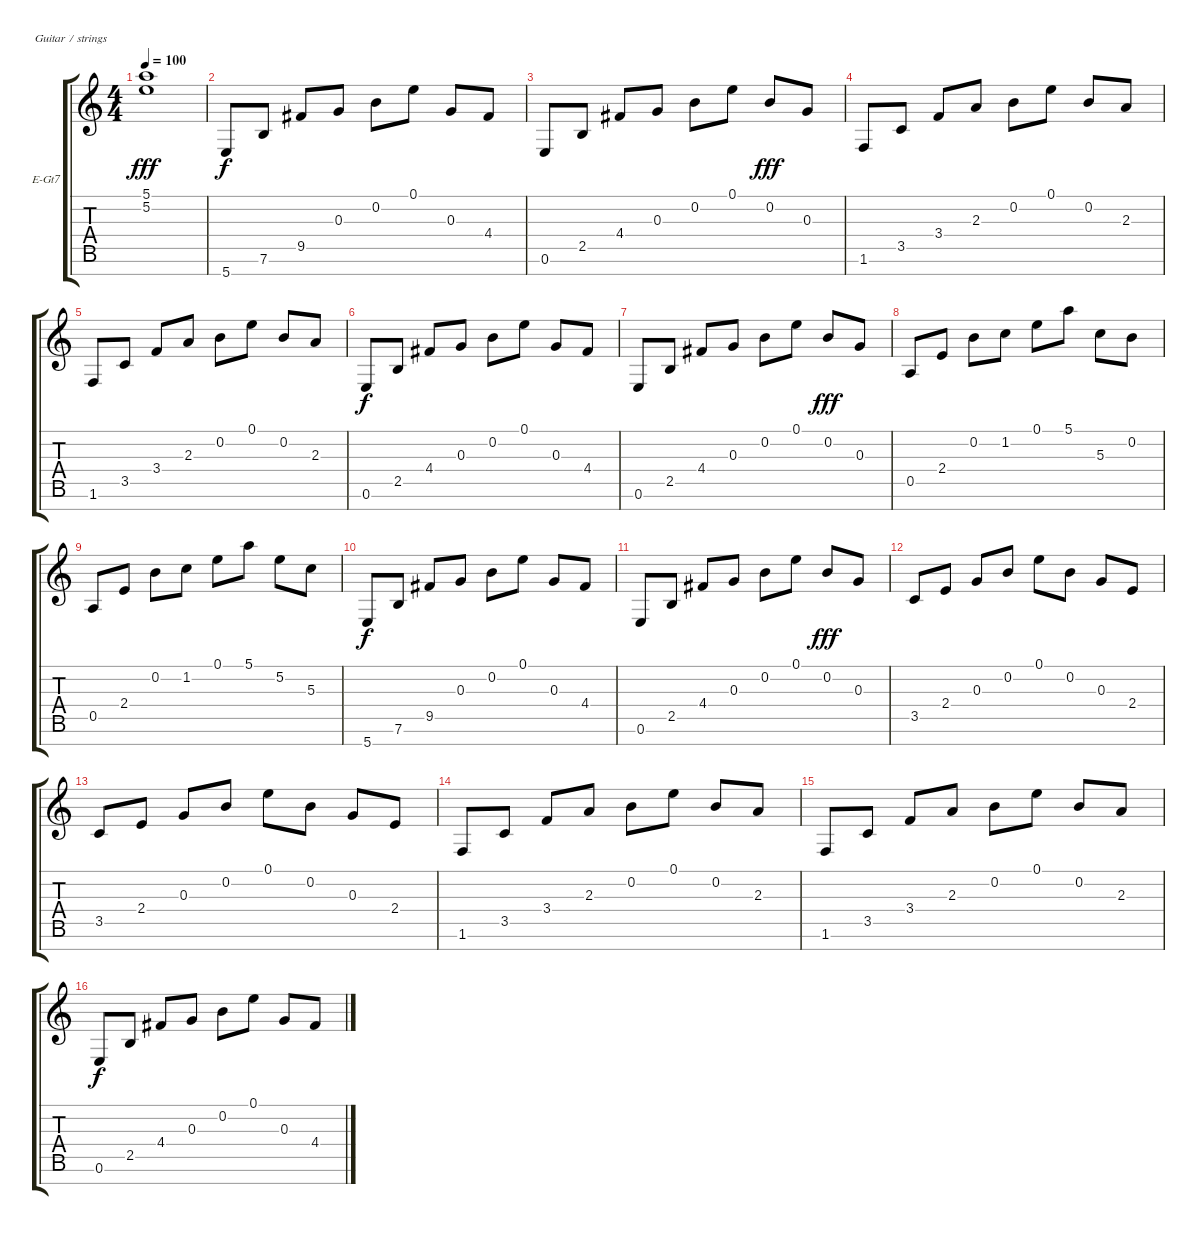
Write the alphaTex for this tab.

\defaultSystemsLayout 4
\bracketExtendMode groupsimilarinstruments
\firstSystemTrackNameOrientation horizontal
\otherSystemsTrackNameOrientation horizontal
\track ("Clean guitar" "E-Gt7") {instrument distortionguitar}
\staff {score tabs}
\tuning (E4 B3 G3 D3 A2 E2 B1)
\ts (4 4)
\tempo 100
\clef g2
\scale
0.333333
\ks c
(5.1 5.2).1{dy fff} |
\scale
0.333333 5.7.8{dy f} 7.6.8 9.5.8 0.3.8 0.2.8 0.1.8 0.3.8 4.4.8 |
\scale
0.333333 0.6.8 2.5.8 4.4.8 0.3.8 0.2.8 0.1.8 0.2.8{dy fff} 0.3.8 |
\scale
0.333333 1.6.8 3.5.8 3.4.8 2.3.8 0.2.8 0.1.8 0.2.8 2.3.8 |
\scale
0.333333 1.6.8 3.5.8 3.4.8 2.3.8 0.2.8 0.1.8 0.2.8 2.3.8 |
\scale
0.333333 0.6.8{dy f} 2.5.8 4.4.8 0.3.8 0.2.8 0.1.8 0.3.8 4.4.8 |
\scale
0.333333 0.6.8 2.5.8 4.4.8 0.3.8 0.2.8 0.1.8 0.2.8{dy fff} 0.3.8 |
\scale
0.333333 0.5.8 2.4.8 0.2.8 1.2.8 0.1.8 5.1.8 5.3.8 0.2.8 |
\scale
0.333333 0.5.8 2.4.8 0.2.8 1.2.8 0.1.8 5.1.8 5.2.8 5.3.8 |
\scale
0.333333 5.7.8{dy f} 7.6.8 9.5.8 0.3.8 0.2.8 0.1.8 0.3.8 4.4.8 |
\scale
0.333333 0.6.8 2.5.8 4.4.8 0.3.8 0.2.8 0.1.8 0.2.8{dy fff} 0.3.8 |
\scale
0.333333 3.5.8 2.4.8 0.3.8 0.2.8 0.1.8 0.2.8 0.3.8 2.4.8 |
\scale
0.333333 3.5.8 2.4.8 0.3.8 0.2.8 0.1.8 0.2.8 0.3.8 2.4.8 |
\scale
0.333333 1.6.8 3.5.8 3.4.8 2.3.8 0.2.8 0.1.8 0.2.8 2.3.8 |
\scale
0.333333 1.6.8 3.5.8 3.4.8 2.3.8 0.2.8 0.1.8 0.2.8 2.3.8 |
\scale
0.333333 0.6.8{dy f} 2.5.8 4.4.8 0.3.8 0.2.8 0.1.8 0.3.8 4.4.8
